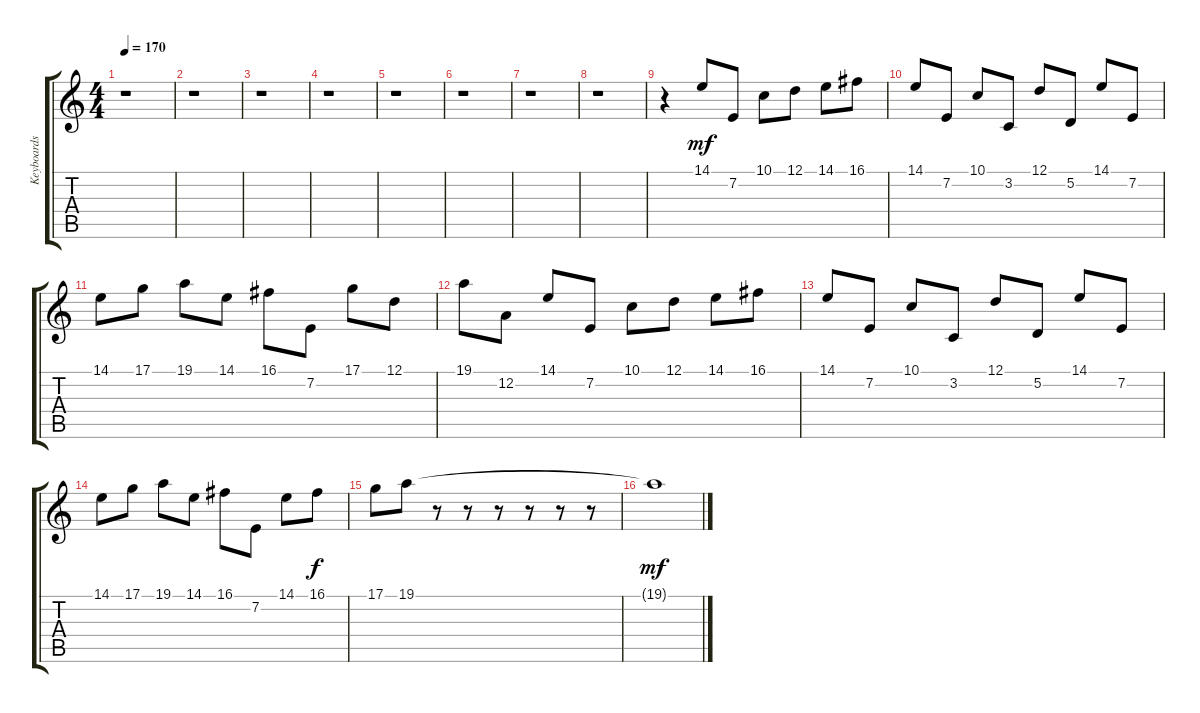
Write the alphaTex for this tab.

\track ("Keyboards 1" "Keyboards ") {instrument lead2sawtooth}
\staff {score tabs}
\tuning (D4 A3 F3 C3 G2 C2) {hide}
\ts (4 4)
\tempo 170
\clef g2
\ks c
r.1{dy mf} |
r.1 |
r.1 |
r.1 |
r.1 |
r.1 |
r.1 |
r.1 |
r.4 14.1.8 7.2.8 10.1.8 12.1.8 14.1.8 16.1.8 |
14.1.8 7.2.8 10.1.8 3.2.8 12.1.8 5.2.8 14.1.8 7.2.8 |
14.1.8 17.1.8 19.1.8 14.1.8 16.1.8 7.2.8 17.1.8 12.1.8 |
19.1.8 12.2.8 14.1.8 7.2.8 10.1.8 12.1.8 14.1.8 16.1.8 |
14.1.8 7.2.8 10.1.8 3.2.8 12.1.8 5.2.8 14.1.8 7.2.8 |
14.1.8 17.1.8 19.1.8 14.1.8 16.1.8 7.2.8 14.1.8 16.1.8{dy f} |
17.1.8 19.1.8 r.8 r.8 r.8 r.8 r.8 r.8 |
19.1{t}.1{dy mf}
